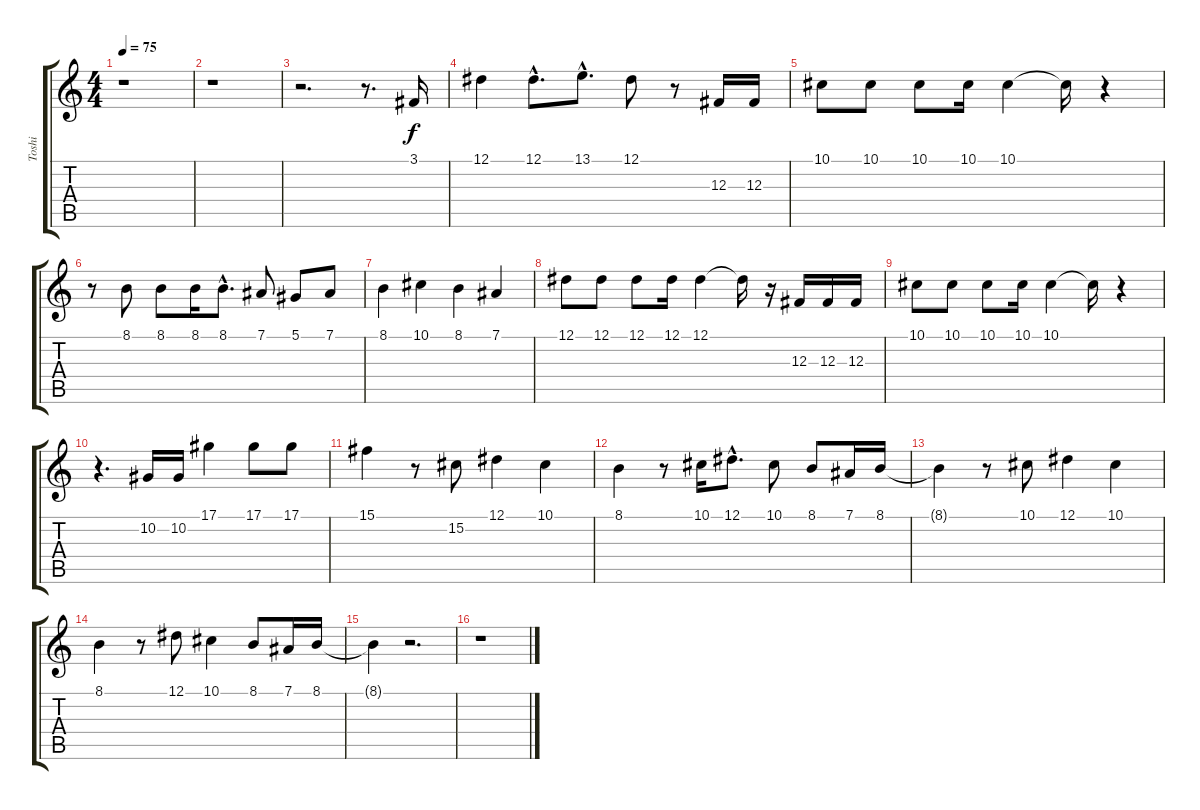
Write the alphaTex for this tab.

\track ("Toshi" "Toshi") {instrument harmonica}
\staff {score tabs}
\tuning (Eb4 Bb3 Gb3 Db3 Ab2 Eb2) {hide}
\ts (4 4)
\tempo 75
\clef g2
\ks c
r.1{dy f} |
r.1 |
r.2{d} r.8{d} 3.1.16 |
12.1.4 12.1{hac}.8{d} 13.1{hac}.8{d} 12.1.8 r.8 12.3.16 12.3.16 |
10.1.8 10.1.8 10.1.8 10.1.16 10.1.4 10.1{t}.16 r.4 |
r.8 8.1.8 8.1.8 8.1.16 8.1{hac}.8{d} 7.1.8 5.1.8 7.1.8 |
8.1.4 10.1.4 8.1.4 7.1.4 |
12.1.8 12.1.8 12.1.8 12.1.16 12.1.4 12.1{t}.16 r.16 12.3.16 12.3.16 12.3.16 |
10.1.8 10.1.8 10.1.8 10.1.16 10.1.4 10.1{t}.16 r.4 |
r.4{d} 10.2.16 10.2.16 17.1.4 17.1.8 17.1.8 |
15.1.4 r.8 15.2.8 12.1.4 10.1.4 |
8.1.4 r.8 10.1.16 12.1{hac}.8{d} 10.1.8 8.1.8 7.1.16 8.1.16 |
8.1{t}.4 r.8 10.1.8 12.1.4 10.1.4 |
8.1.4 r.8 12.1.8 10.1.4 8.1.8 7.1.16 8.1.16 |
8.1{t}.4 r.2{d} |
r.1
